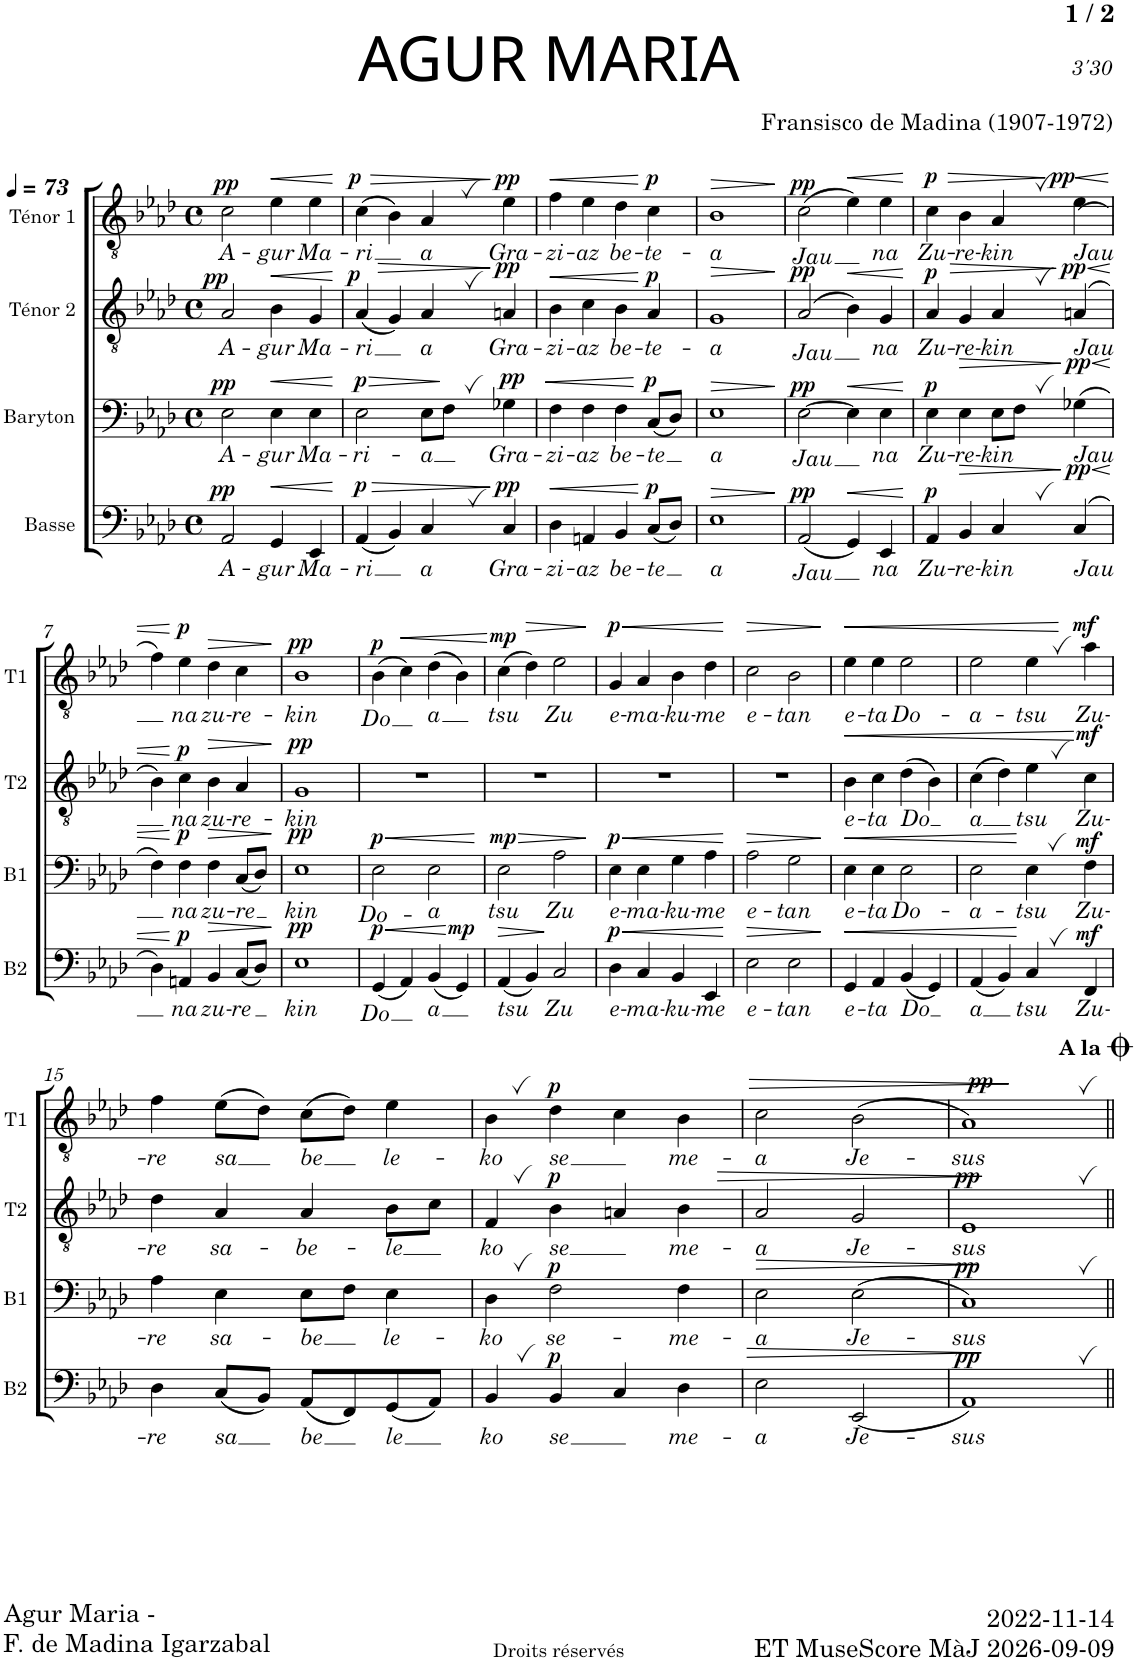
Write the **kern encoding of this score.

**kern	**text	**dynam	**kern	**text	**dynam	**kern	**text	**dynam	**kern	**text	**dynam
*part4	*part4	*part4	*part3	*part3	*part3	*part2	*part2	*part2	*part1	*part1	*part1
*staff4	*staff4	*staff4	*staff3	*staff3	*staff3	*staff2	*staff2	*staff2	*staff1	*staff1	*staff1
*I"Basse	*	*	*I"Baryton	*	*	*I"Ténor 2	*	*	*I"Ténor 1	*	*
*I'B2	*	*	*I'B1	*	*	*I'T2	*	*	*I'T1	*	*
*clefF4	*	*	*clefF4	*	*	*clefGv2	*	*	*clefGv2	*	*
*k[b-e-a-d-]	*	*	*k[b-e-a-d-]	*	*	*k[b-e-a-d-]	*	*	*k[b-e-a-d-]	*	*
*M4/4	*	*	*M4/4	*	*	*M4/4	*	*	*M4/4	*	*
*met(c)	*	*	*met(c)	*	*	*met(c)	*	*	*met(c)	*	*
*MM73	*	*	*MM73	*	*	*MM73	*	*	*MM73	*	*
=1	=1	=1	=1	=1	=1	=1	=1	=1	=1	=1	=1
!	!LO:LY:b	!LO:DY:a	!	!LO:LY:b	!LO:DY:a	!	!LO:LY:b	!LO:DY:a	!	!LO:LY:b	!LO:DY:a
2AA-/	A-	pp	2E-\	A-	pp	2A-/	A-	pp	2c\	A-	pp
!	!LO:LY:b	!LO:HP:b	!	!LO:LY:b	!LO:HP:b	!	!LO:LY:b	!LO:HP:b	!	!LO:LY:b	!LO:HP:b
4GG/	-gur	<	4E-\	-gur	<	4B-\	-gur	<	4e-\	-gur	<
!	!LO:LY:b	!	!	!LO:LY:b	!	!	!LO:LY:b	!	!	!LO:LY:b	!
4EE-/	Ma-	.	4E-\	Ma-	.	4G/	Ma-	.	4e-\	Ma-	.
.	.	[	.	.	[	.	.	[	.	.	[
=2	=2	=2	=2	=2	=2	=2	=2	=2	=2	=2	=2
!	!LO:LY:b	!LO:DY:a	!	!LO:LY:b	!LO:HP:b	!	!LO:LY:b	!	!	!LO:LY:b	!
!	!	!	!	!	!LO:DY:n=1:a	!	!	!LO:DY:a	!	!	!LO:DY:a
(4AA-/	-ri	p	2E-\	-ri-	> p	(4A-/	-ri	p	(4c\	-ri	p
!	!	!LO:HP:b	!	!	!	!	!	!LO:HP:b	!	!	!LO:HP:b
4BB-/)	.	>	.	.	.	4G/)	.	>	4B-\)	.	>
!	!LO:LY:b	!	!	!LO:LY:b	!	!	!LO:LY:b	!	!	!LO:LY:b	!
4C,/	a	.	8E-\L	-a	.	4A-,/	a	.	4A-,/	a	.
.	.	.	8F,\J	.	]	.	.	.	.	.	.
!	!LO:LY:b	!LO:DY:n=1:a	!	!LO:LY:b	!LO:DY:n=2:a	!	!LO:LY:b	!LO:DY:n=1:a	!	!LO:LY:b	!LO:DY:n=1:a
4C/	Gra-	] pp	4G-X\	Gra-	pp	4An/	Gra-	] pp	4e-\	Gra-	] pp
=3	=3	=3	=3	=3	=3	=3	=3	=3	=3	=3	=3
!	!LO:LY:b	!LO:HP:b	!	!LO:LY:b	!LO:HP:b	!	!LO:LY:b	!LO:HP:b	!	!LO:LY:b	!LO:HP:b
4D-\	-zi-	<	4F\	-zi-	<	4B-\	-zi-	<	4f\	-zi-	<
!	!LO:LY:b	!	!	!LO:LY:b	!	!	!LO:LY:b	!	!	!LO:LY:b	!
4AAn/	-az	.	4F\	-az	.	4c\	-az	.	4e-\	-az	.
!	!LO:LY:b	!	!	!LO:LY:b	!	!	!LO:LY:b	!	!	!LO:LY:b	!
4BB-/	be-	.	4F\	be-	.	4B-\	be-	.	4d-\	be-	.
!	!LO:LY:b	!LO:DY:n=1:a	!	!LO:LY:b	!LO:DY:n=1:a	!	!LO:LY:b	!LO:DY:n=1:a	!	!LO:LY:b	!LO:DY:n=1:a
(8C/L	-te	[ p	(8C/L	-te	[ p	4A-/	-te-	[ p	4c\	-te-	[ p
8D-/J)	.	.	8D-/J)	.	.	.	.	.	.	.	.
=4	=4	=4	=4	=4	=4	=4	=4	=4	=4	=4	=4
!	!LO:LY:b	!LO:HP:b	!	!LO:LY:b	!LO:HP:b	!	!LO:LY:b	!LO:HP:b	!	!LO:LY:b	!LO:HP:b
1E-	a	>	1E-	a	>	1G	-a	>	1B-	-a	>
.	.	]	.	.	]	.	.	]	.	.	]
=5	=5	=5	=5	=5	=5	=5	=5	=5	=5	=5	=5
!	!LO:LY:b	!LO:DY:a	!	!LO:LY:b	!LO:DY:a	!	!LO:LY:b	!LO:DY:a	!	!LO:LY:b	!LO:DY:a
(2AA-/	-Jau	pp	[2E-\	-Jau	pp	(2A-/	-Jau	pp	(2c\	-Jau	pp
!	!	!LO:HP:b	!	!	!LO:HP:b	!	!	!LO:HP:b	!	!	!LO:HP:b
4GG/)	.	<	4E-\]	.	<	4B-\)	.	<	4e-\)	.	<
!	!LO:LY:b	!	!	!LO:LY:b	!	!	!LO:LY:b	!	!	!LO:LY:b	!
4EE-/	na	.	4E-\	na	.	4G/	na	.	4e-\	na	.
.	.	[	.	.	[	.	.	[	.	.	[
=6	=6	=6	=6	=6	=6	=6	=6	=6	=6	=6	=6
!	!LO:LY:b	!LO:DY:a	!	!LO:LY:b	!LO:DY:a	!	!LO:LY:b	!LO:DY:a	!	!LO:LY:b	!LO:HP:b
!	!	!	!	!	!	!	!	!	!	!	!LO:DY:n=1:a
4AA-/	Zu-	p	4E-\	Zu-	p	4A-/	Zu-	p	4c\	Zu-	> p
!	!LO:LY:b	!LO:HP:b	!	!LO:LY:b	!LO:HP:b	!	!LO:LY:b	!LO:HP:b	!	!LO:LY:b	!
4BB-/	-re-	>	4E-\	-re-	>	4G/	-re-	>	4B-\	-re-	.
!	!LO:LY:b	!	!	!LO:LY:b	!	!	!LO:LY:b	!	!	!LO:LY:b	!
4C,/	-kin	.	8E-\L	-kin	.	4A-,/	-kin	.	4A-,/	-kin	.
.	.	.	8F,\J	.	.	.	.	.	.	.	.
!	!LO:LY:b	!LO:HP:n=1:b	!	!LO:LY:b	!LO:HP:n=1:b	!	!LO:LY:b	!LO:HP:n=1:b	!	!LO:LY:b	!LO:HP:n=1:b
!	!	!LO:DY:n=1:a	!	!	!LO:DY:n=1:a	!	!	!LO:DY:n=1:a	!	!	!LO:DY:n=2:a
(4C/	-Jau	] < pp	(4G-X\	-Jau	] < pp	(4An/	-Jau	] < pp	(4e-\	-Jau	] < pp
!!LO:LB:g=z
=7	=7	=7	=7	=7	=7	=7	=7	=7	=7	=7	=7
4D-\)	.	.	4F\)	.	.	4B-\)	.	.	4f\)	.	.
!	!LO:LY:b	!LO:DY:n=1:a	!	!LO:LY:b	!LO:DY:n=1:a	!	!LO:LY:b	!LO:DY:n=1:a	!	!LO:LY:b	!LO:DY:n=1:a
4AAn/	na	[ p	4F\	na	[ p	4c\	na	[ p	4e-\	na	[ p
!	!LO:LY:b	!LO:HP:b	!	!LO:LY:b	!LO:HP:b	!	!LO:LY:b	!LO:HP:b	!	!LO:LY:b	!LO:HP:b
4BB-/	zu-	>	4F\	zu-	>	4B-\	zu-	>	4d-\	zu-	>
!	!LO:LY:b	!	!	!LO:LY:b	!	!	!LO:LY:b	!	!	!LO:LY:b	!
(8C/L	-re	.	(8C/L	-re	.	4A-/	-re-	.	4c\	-re-	.
8D-/J)	.	.	8D-/J)	.	.	.	.	.	.	.	.
.	.	]	.	.	]	.	.	]	.	.	]
=8	=8	=8	=8	=8	=8	=8	=8	=8	=8	=8	=8
!	!LO:LY:b	!LO:DY:a	!	!LO:LY:b	!LO:DY:a	!	!LO:LY:b	!LO:DY:a	!	!LO:LY:b	!LO:DY:a
1E-	kin	pp	1E-	kin	pp	1G	-kin	pp	1B-	-kin	pp
=9	=9	=9	=9	=9	=9	=9	=9	=9	=9	=9	=9
!	!LO:LY:b	!LO:HP:b	!	!LO:LY:b	!LO:HP:b	!	!	!	!	!LO:LY:b	!
!	!	!LO:DY:n=1:a	!	!	!LO:DY:n=1:a	!	!	!	!	!	!LO:DY:a
(4GG/	-Do	< p	2E-\	-Do-	< p	1r	.	.	(4B-\	-Do	p
!	!	!	!	!	!	!	!	!	!	!	!LO:HP:b
4AA-/)	.	.	.	.	.	.	.	.	4c\)	.	<
!	!LO:LY:b	!	!	!LO:LY:b	!	!	!	!	!	!LO:LY:b	!
(4BB-/	a	.	2E-\	-a	.	.	.	.	(4d-\	a	.
!	!	!LO:DY:n=2:a	!	!	!	!	!	!	!	!	!
4GG/)	.	[ mp	.	.	.	.	.	.	4B-\)	.	.
.	.	.	.	.	[	.	.	.	.	.	[
=10	=10	=10	=10	=10	=10	=10	=10	=10	=10	=10	=10
!	!LO:LY:b	!LO:HP:b	!	!LO:LY:b	!LO:HP:b	!	!	!	!	!LO:LY:b	!
!	!	!	!	!	!LO:DY:n=1:a	!	!	!	!	!	!LO:DY:a
(4AA-/	tsu	>	2E-\	tsu	> mp	1r	.	.	(4c\	tsu	mp
!	!	!	!	!	!	!	!	!	!	!	!LO:HP:b
4BB-/)	.	.	.	.	.	.	.	.	4d-\)	.	>
!	!LO:LY:b	!	!	!LO:LY:b	!	!	!	!	!	!LO:LY:b	!
2C/	Zu	]	2A-\	Zu	.	.	.	.	2e-\	Zu	.
.	.	.	.	.	]	.	.	.	.	.	]
=11	=11	=11	=11	=11	=11	=11	=11	=11	=11	=11	=11
!	!LO:LY:b	!LO:HP:b	!	!LO:LY:b	!LO:HP:b	!	!	!	!	!LO:LY:b	!LO:HP:b
!	!	!LO:DY:n=1:a	!	!	!LO:DY:n=1:a	!	!	!	!	!	!LO:DY:n=1:a
4D-\	e-	< p	4E-\	e-	< p	1r	.	.	4G/	e-	< p
!	!LO:LY:b	!	!	!LO:LY:b	!	!	!	!	!	!LO:LY:b	!
4C/	-ma-	.	4E-\	-ma-	.	.	.	.	4A-/	-ma-	.
!	!LO:LY:b	!	!	!LO:LY:b	!	!	!	!	!	!LO:LY:b	!
4BB-/	-ku-	.	4G\	-ku-	.	.	.	.	4B-\	-ku-	.
!	!LO:LY:b	!	!	!LO:LY:b	!	!	!	!	!	!LO:LY:b	!
4EE-/	-me	.	4A-\	-me	.	.	.	.	4d-\	-me	.
.	.	[	.	.	[	.	.	.	.	.	[
=12	=12	=12	=12	=12	=12	=12	=12	=12	=12	=12	=12
!	!LO:LY:b	!LO:HP:b	!	!LO:LY:b	!LO:HP:b	!	!	!	!	!LO:LY:b	!LO:HP:b
2E-\	e-	>	2A-\	e-	>	1r	.	.	2c\	e-	>
!	!LO:LY:b	!	!	!LO:LY:b	!	!	!	!	!	!LO:LY:b	!
2E-\	-tan	.	2G\	-tan	.	.	.	.	2B-\	-tan	.
.	.	]	.	.	]	.	.	.	.	.	]
=13	=13	=13	=13	=13	=13	=13	=13	=13	=13	=13	=13
!	!LO:LY:b	!LO:HP:b	!	!LO:LY:b	!LO:HP:b	!	!LO:LY:b	!LO:HP:b	!	!LO:LY:b	!LO:HP:b
4GG/	e-	<	4E-\	e-	<	4B-\	e-	<	4e-\	e-	<
!	!LO:LY:b	!	!	!LO:LY:b	!	!	!LO:LY:b	!	!	!LO:LY:b	!
4AA-/	-ta	.	4E-\	-ta	.	4c\	-ta	.	4e-\	-ta	.
!	!LO:LY:b	!	!	!LO:LY:b	!	!	!LO:LY:b	!	!	!LO:LY:b	!
(4BB-/	Do	.	2E-\	Do-	.	(4d-\	Do	.	2e-\	Do-	.
4GG/)	.	.	.	.	.	4B-\)	.	.	.	.	.
=14	=14	=14	=14	=14	=14	=14	=14	=14	=14	=14	=14
!	!LO:LY:b	!	!	!LO:LY:b	!	!	!LO:LY:b	!	!	!LO:LY:b	!
(4AA-/	a	.	2E-\	-a-	.	(4c\	a	.	2e-\	-a-	.
4BB-/)	.	.	.	.	.	4d-\)	.	.	.	.	.
!	!LO:LY:b	!	!	!LO:LY:b	!	!	!LO:LY:b	!	!	!LO:LY:b	!
4C,/	tsu	[	4E-,\	-tsu	[	4e-,\	tsu	.	4e-,\	-tsu	.
!	!LO:LY:b	!LO:DY:a	!	!LO:LY:b	!LO:DY:a	!	!LO:LY:b	!LO:DY:n=1:a	!	!LO:LY:b	!LO:DY:n=1:a
4FF/	Zu-	mf	4F\	Zu-	mf	4c\	Zu-	[ mf	4a-\	Zu-	[ mf
!!LO:LB:g=z
=15	=15	=15	=15	=15	=15	=15	=15	=15	=15	=15	=15
!	!LO:LY:b	!	!	!LO:LY:b	!	!	!LO:LY:b	!	!	!LO:LY:b	!
4D-\	-re	.	4A-\	-re	.	4d-\	-re	.	4f\	-re	.
!	!LO:LY:b	!	!	!LO:LY:b	!	!	!LO:LY:b	!	!	!LO:LY:b	!
(8C/L	-sa	.	4E-\	-sa-	.	4A-/	-sa-	.	(8e-\L	-sa	.
8BB-/J)	.	.	.	.	.	.	.	.	8d-\J)	.	.
!	!LO:LY:b	!	!	!LO:LY:b	!	!	!LO:LY:b	!	!	!LO:LY:b	!
(8AA-/L	be	.	8E-\L	be	.	4A-/	-be-	.	(8c\L	be	.
8FF/)	.	.	8F\J	.	.	.	.	.	8d-\J)	.	.
!	!LO:LY:b	!	!	!LO:LY:b	!	!	!LO:LY:b	!	!	!LO:LY:b	!
(8GG/	-le	.	4E-\	le-	.	8B-\L	-le	.	4e-\	le-	.
8AA-/J)	.	.	.	.	.	8c\J	.	.	.	.	.
=16	=16	=16	=16	=16	=16	=16	=16	=16	=16	=16	=16
!	!LO:LY:b	!	!	!LO:LY:b	!	!	!LO:LY:b	!	!	!LO:LY:b	!
4BB-,/	ko	.	4D-,\	-ko	.	4F,/	ko	.	4B-,\	-ko	.
!	!LO:LY:b	!LO:DY:a	!	!LO:LY:b	!LO:DY:a	!	!LO:LY:b	!LO:DY:a	!	!LO:LY:b	!LO:DY:a
4BB-/	se	p	2F\	se-	p	4B-\	se	p	4d-\	se	p
4C/	.	.	.	.	.	4An/	.	.	4c\	.	.
!	!LO:LY:b	!	!	!LO:LY:b	!	!	!LO:LY:b	!LO:HP:b	!	!LO:LY:b	!
4D-\	me-	.	4F\	-me-	.	4B-\	me-	>	4B-\	me-	.
=17	=17	=17	=17	=17	=17	=17	=17	=17	=17	=17	=17
!	!LO:LY:b	!LO:HP:b	!	!LO:LY:b	!LO:HP:b	!	!LO:LY:b	!	!	!LO:LY:b	!LO:HP:b
2E-\	-a	>	2E-\	-a	>	2A-/	-a	.	2c\	-a	>
!	!LO:LY:b	!	!	!LO:LY:b	!	!	!LO:LY:b	!	!	!LO:LY:b	!
(2EE-/	Je-	.	(2E-\	Je-	.	2G/	Je-	.	(2B-\	Je-	.
=18	=18	=18	=18	=18	=18	=18	=18	=18	=18	=18	=18
!	!LO:LY:b	!LO:DY:a	!	!LO:LY:b	!LO:DY:a	!	!LO:LY:b	!LO:DY:a	!	!LO:LY:b	!LO:DY:a
1AA-,)	-sus	pp	1C,)	-sus	pp	1E-,	-sus	pp	1A-,)	-sus	pp
.	.	]	.	.	]	.	.	]	.	.	]
!	!	!	!	!	!	!	!	!	!LO:TX:a:t=<b>A la <font size="20"/>	!	!
!	!	!	!	!	!	!	!	!	!LO:TX:a:t=</b>	!	!
=||	=||	=||	=||	=||	=||	=||	=||	=||	=||	=||	=||
*-	*-	*-	*-	*-	*-	*-	*-	*-	*-	*-	*-
